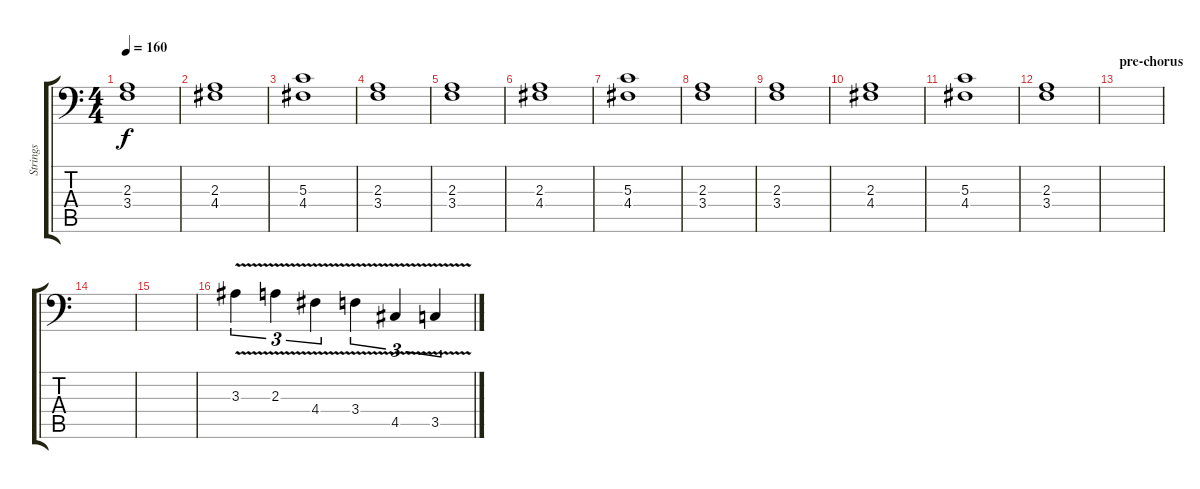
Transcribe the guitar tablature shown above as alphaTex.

\track ("Strings" "Strings") {instrument stringensemble1}
\staff {score tabs}
\tuning (E4 B3 G3 D3 A2 C1) {hide}
\ts (4 4)
\tempo 160
\clef f4
\ks c
(2.3 3.4).1{dy f volume 11 instrument stringensemble2} |
(2.3 4.4).1 |
(5.3 4.4).1 |
(2.3 3.4).1 |
(2.3 3.4).1{volume 11 instrument stringensemble2} |
(2.3 4.4).1 |
(5.3 4.4).1 |
(2.3 3.4).1 |
(2.3 3.4).1{volume 11 instrument stringensemble2} |
(2.3 4.4).1 |
(5.3 4.4).1 |
(2.3 3.4).1 |
\section ("" "pre-chorus")
|
|
|
3.3{v}.4{tu (3 2)} 2.3{v}.4{tu (3 2)} 4.4{v}.4{tu (3 2)} 3.4{v}.4{tu (3 2)} 4.5{v}.4{tu (3 2)} 3.5{v}.4{tu (3 2)}
